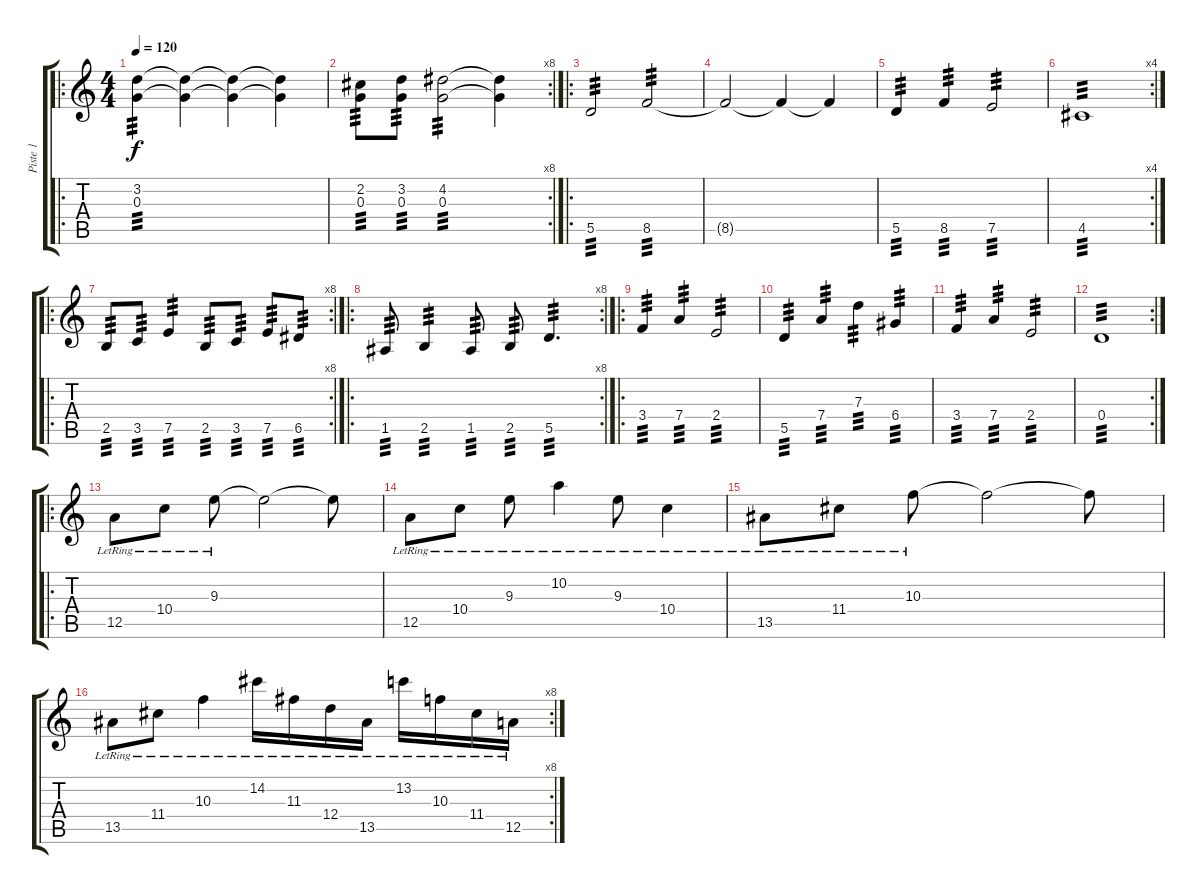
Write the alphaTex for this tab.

\track ("Piste 1" "Piste 1") {instrument distortionguitar}
\staff {score tabs}
\tuning (E4 B3 G3 D3 A2 E2) {hide}
\ro
\ts (4 4)
\tempo 120
\clef g2
\ks c
(3.2 0.3).4{tp 3 dy f} (3.2{t} 0.3{t}).4 (3.2{t} 0.3{t}).4 (3.2{t} 0.3{t}).4 |
\rc 8
(2.2 0.3).8{tp 3} (3.2 0.3).8{tp 3} (4.2 0.3).2{tp 3} (4.2{t} 0.3{t}).4 |
\ro
5.5.2{tp 3} 8.5.2{tp 3} |
8.5{t}.2 8.5{t}.4 8.5{t}.4 |
5.5.4{tp 3} 8.5.4{tp 3} 7.5.2{tp 3} |
\rc 4
4.5.1{tp 3} |
\ro
\rc 8
2.5.8{tp 3} 3.5.8{tp 3} 7.5.4{tp 3} 2.5.8{tp 3} 3.5.8{tp 3} 7.5.8{tp 3} 6.5.8{tp 3} |
\ro
\rc 8
1.5.8{tp 3} 2.5.4{tp 3} 1.5.8{tp 3} 2.5.8{tp 3} 5.5.4{d tp 3} |
\ro
3.4.4{tp 3} 7.4.4{tp 3} 2.4.2{tp 3} |
5.5.4{tp 3} 7.4.4{tp 3} 7.3.4{tp 3} 6.4.4{tp 3} |
3.4.4{tp 3} 7.4.4{tp 3} 2.4.2{tp 3} |
\rc 2
0.4.1{tp 3} |
\ro
12.5{lr}.8 10.4{lr}.8 9.3{lr}.8 9.3{t}.2 9.3{t}.8 |
12.5{lr}.8 10.4{lr}.8 9.3{lr}.8 10.2{lr}.4 9.3{lr}.8 10.4{lr}.4 |
13.5{lr}.8 11.4{lr}.8 10.3{lr}.8 10.3{t}.2 10.3{t}.8 |
\rc 8
13.5{lr}.8 11.4{lr}.8 10.3{lr}.4 14.2{lr}.16 11.3{lr}.16 12.4{lr}.16 13.5{lr}.16 13.2{lr}.16 10.3{lr}.16 11.4{lr}.16 12.5{lr}.16
